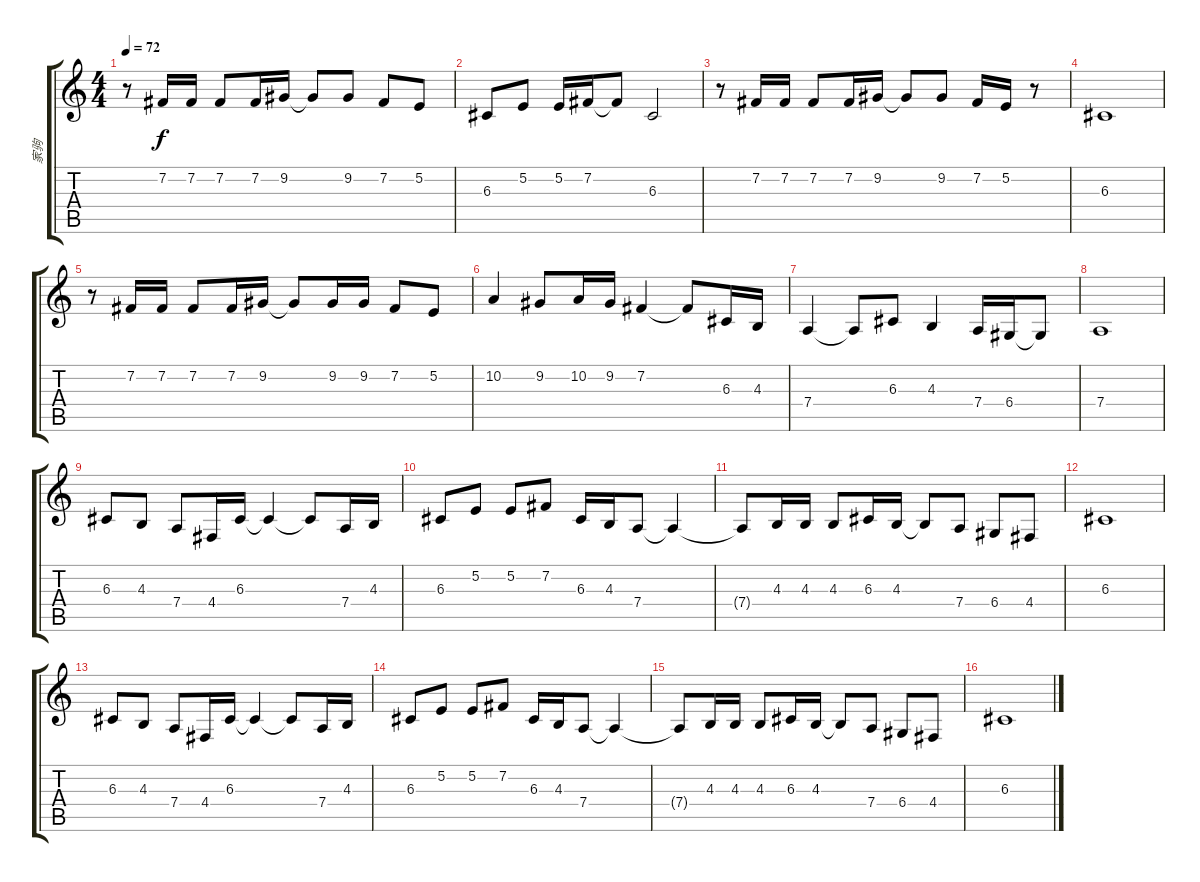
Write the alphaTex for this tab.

\track ("家驹" "家驹") {instrument choiraahs}
\staff {score tabs}
\tuning (E4 B3 G3 D3 A2 E2) {hide}
\ts (4 4)
\tempo 72
\clef g2
\ks c
r.8{dy f} 7.2.16 7.2.16 7.2.8 7.2.16 9.2.16 9.2{t}.8 9.2.8 7.2.8 5.2.8 |
6.3.8 5.2.8 5.2.16 7.2.16 7.2{t}.8 6.3.2 |
r.8 7.2.16 7.2.16 7.2.8 7.2.16 9.2.16 9.2{t}.8 9.2.8 7.2.16 5.2.16 r.8 |
6.3.1 |
r.8 7.2.16 7.2.16 7.2.8 7.2.16 9.2.16 9.2{t}.8 9.2.16 9.2.16 7.2.8 5.2.8 |
10.2.4 9.2.8 10.2.16 9.2.16 7.2.4 7.2{t}.8 6.3.16 4.3.16 |
7.4.4 7.4{t}.8 6.3.8 4.3.4 7.4.16 6.4.16 6.4{t}.8 |
7.4.1 |
6.3.8 4.3.8 7.4.8 4.4.16 6.3.16 6.3{t}.4 6.3{t}.8 7.4.16 4.3.16 |
6.3.8 5.2.8 5.2.8 7.2.8 6.3.16 4.3.16 7.4.8 7.4{t}.4 |
7.4{t}.8 4.3.16 4.3.16 4.3.8 6.3.16 4.3.16 4.3{t}.8 7.4.8 6.4.8 4.4.8 |
6.3.1 |
6.3.8 4.3.8 7.4.8 4.4.16 6.3.16 6.3{t}.4 6.3{t}.8 7.4.16 4.3.16 |
6.3.8 5.2.8 5.2.8 7.2.8 6.3.16 4.3.16 7.4.8 7.4{t}.4 |
7.4{t}.8 4.3.16 4.3.16 4.3.8 6.3.16 4.3.16 4.3{t}.8 7.4.8 6.4.8 4.4.8 |
6.3.1
